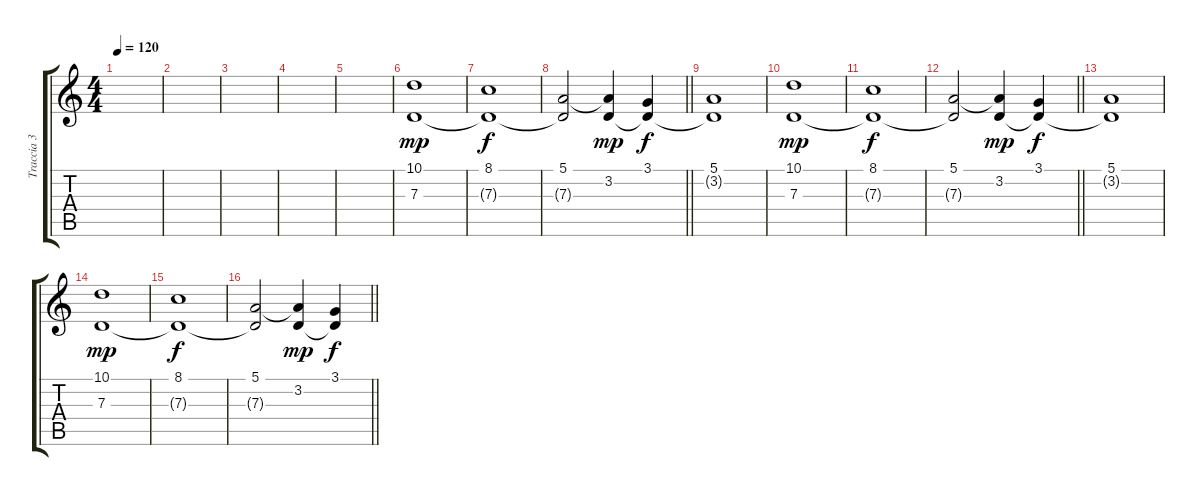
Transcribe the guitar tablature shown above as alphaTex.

\track ("Traccia 3" "Traccia 3") {instrument viola}
\staff {score tabs}
\tuning (E4 B3 G3 D3 A2 E2) {hide}
\ts (4 4)
\tempo 120
\clef g2
\ks c
|
|
|
|
|
(10.1 7.3).1{dy mp volume 8} |
(8.1 7.3{t}).1{dy f} |
\barLineRight lightlight
(5.1 7.3{t}).2 (5.1{t} 3.2).4{dy mp} (3.1 3.2{t}).4{dy f} |
(5.1 3.2{t}).1 |
(10.1 7.3).1{dy mp} |
(8.1 7.3{t}).1{dy f} |
\barLineRight lightlight
(5.1 7.3{t}).2 (5.1{t} 3.2).4{dy mp} (3.1 3.2{t}).4{dy f} |
(5.1 3.2{t}).1 |
(10.1 7.3).1{dy mp} |
(8.1 7.3{t}).1{dy f} |
\barLineRight lightlight
(5.1 7.3{t}).2 (5.1{t} 3.2).4{dy mp} (3.1 3.2{t}).4{dy f}
